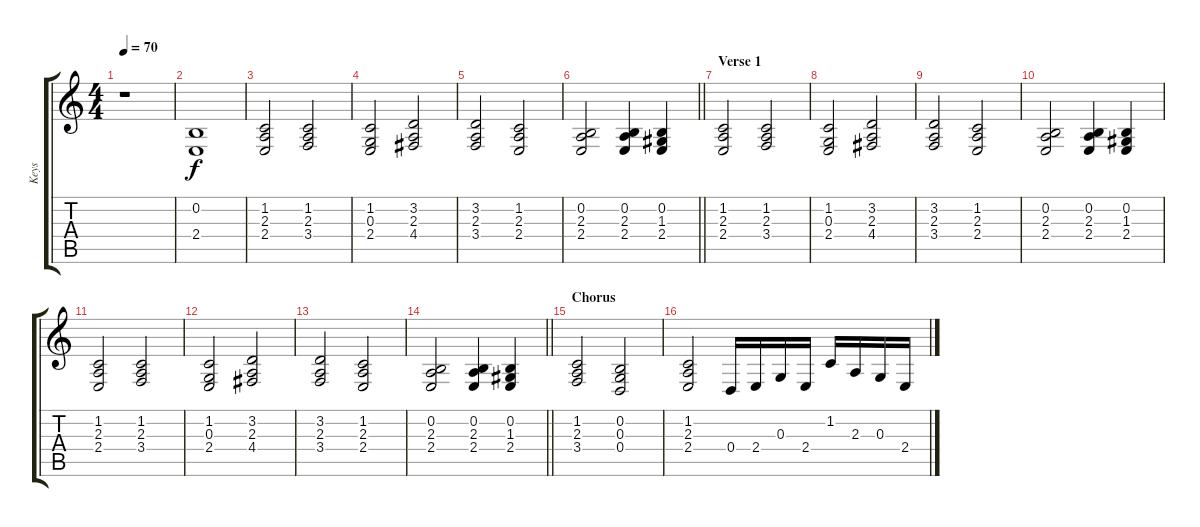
\track ("Keys" "Keys") {instrument churchorgan}
\staff {score tabs}
\tuning (E4 B3 G3 D3 A2 E2) {hide}
\ts (4 4)
\tempo 70
\clef g2
\ks c
r.1{dy f instrument churchorgan} |
(0.2 2.4).1 |
(1.2 2.3 2.4).2 (1.2 2.3 3.4).2 |
(1.2 0.3 2.4).2 (3.2 2.3 4.4).2 |
(3.2 2.3 3.4).2 (1.2 2.3 2.4).2 |
\barLineRight lightlight
(0.2 2.3 2.4).2 (0.2 2.3 2.4).4 (0.2 1.3 2.4).4 |
\section ("" "Verse 1")
(1.2 2.3 2.4).2 (1.2 2.3 3.4).2 |
(1.2 0.3 2.4).2 (3.2 2.3 4.4).2 |
(3.2 2.3 3.4).2 (1.2 2.3 2.4).2 |
(0.2 2.3 2.4).2 (0.2 2.3 2.4).4 (0.2 1.3 2.4).4 |
(1.2 2.3 2.4).2 (1.2 2.3 3.4).2 |
(1.2 0.3 2.4).2 (3.2 2.3 4.4).2 |
(3.2 2.3 3.4).2 (1.2 2.3 2.4).2 |
\barLineRight lightlight
(0.2 2.3 2.4).2 (0.2 2.3 2.4).4 (0.2 1.3 2.4).4 |
\section ("" "Chorus")
(1.2 2.3 3.4).2 (0.2 0.3 0.4).2 |
(1.2 2.3 2.4).2 0.4.16 2.4.16 0.3.16 2.4.16 1.2.16 2.3.16 0.3.16 2.4.16
